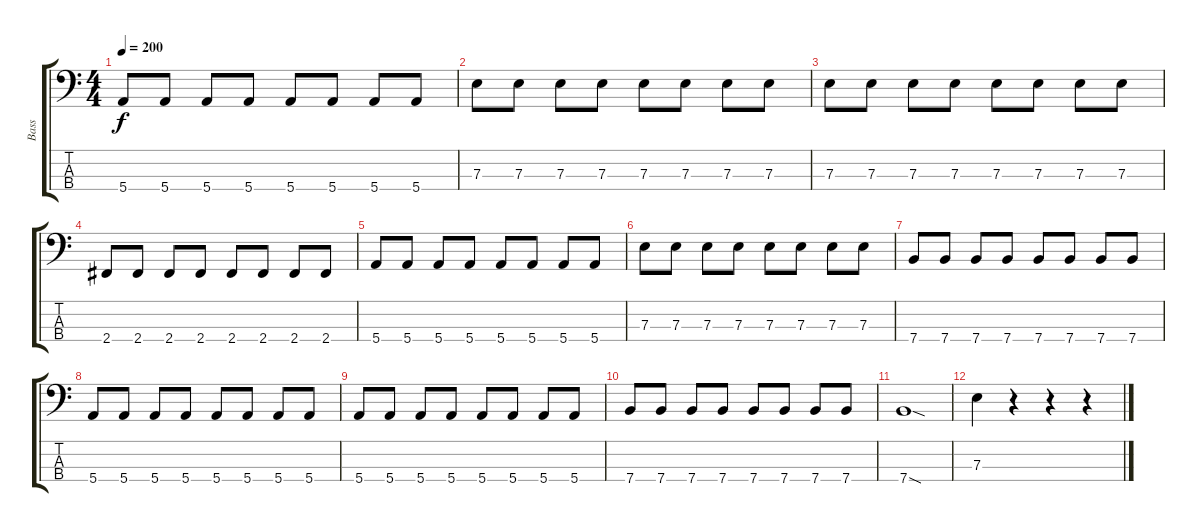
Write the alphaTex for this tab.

\track ("Bass" "Bass") {instrument electricbassfinger}
\staff {score tabs}
\tuning (G2 D2 A1 E1) {hide}
\ts (4 4)
\tempo 200
\clef f4
\ks c
5.4.8{dy f} 5.4.8 5.4.8 5.4.8 5.4.8 5.4.8 5.4.8 5.4.8 |
7.3.8 7.3.8 7.3.8 7.3.8 7.3.8 7.3.8 7.3.8 7.3.8 |
7.3.8 7.3.8 7.3.8 7.3.8 7.3.8 7.3.8 7.3.8 7.3.8 |
2.4.8 2.4.8 2.4.8 2.4.8 2.4.8 2.4.8 2.4.8 2.4.8 |
5.4.8 5.4.8 5.4.8 5.4.8 5.4.8 5.4.8 5.4.8 5.4.8 |
7.3.8 7.3.8 7.3.8 7.3.8 7.3.8 7.3.8 7.3.8 7.3.8 |
7.4.8 7.4.8 7.4.8 7.4.8 7.4.8 7.4.8 7.4.8 7.4.8 |
5.4.8 5.4.8 5.4.8 5.4.8 5.4.8 5.4.8 5.4.8 5.4.8 |
5.4.8 5.4.8 5.4.8 5.4.8 5.4.8 5.4.8 5.4.8 5.4.8 |
7.4.8 7.4.8 7.4.8 7.4.8 7.4.8 7.4.8 7.4.8 7.4.8 |
7.4{sod}.1 |
7.3.4 r.4 r.4 r.4
